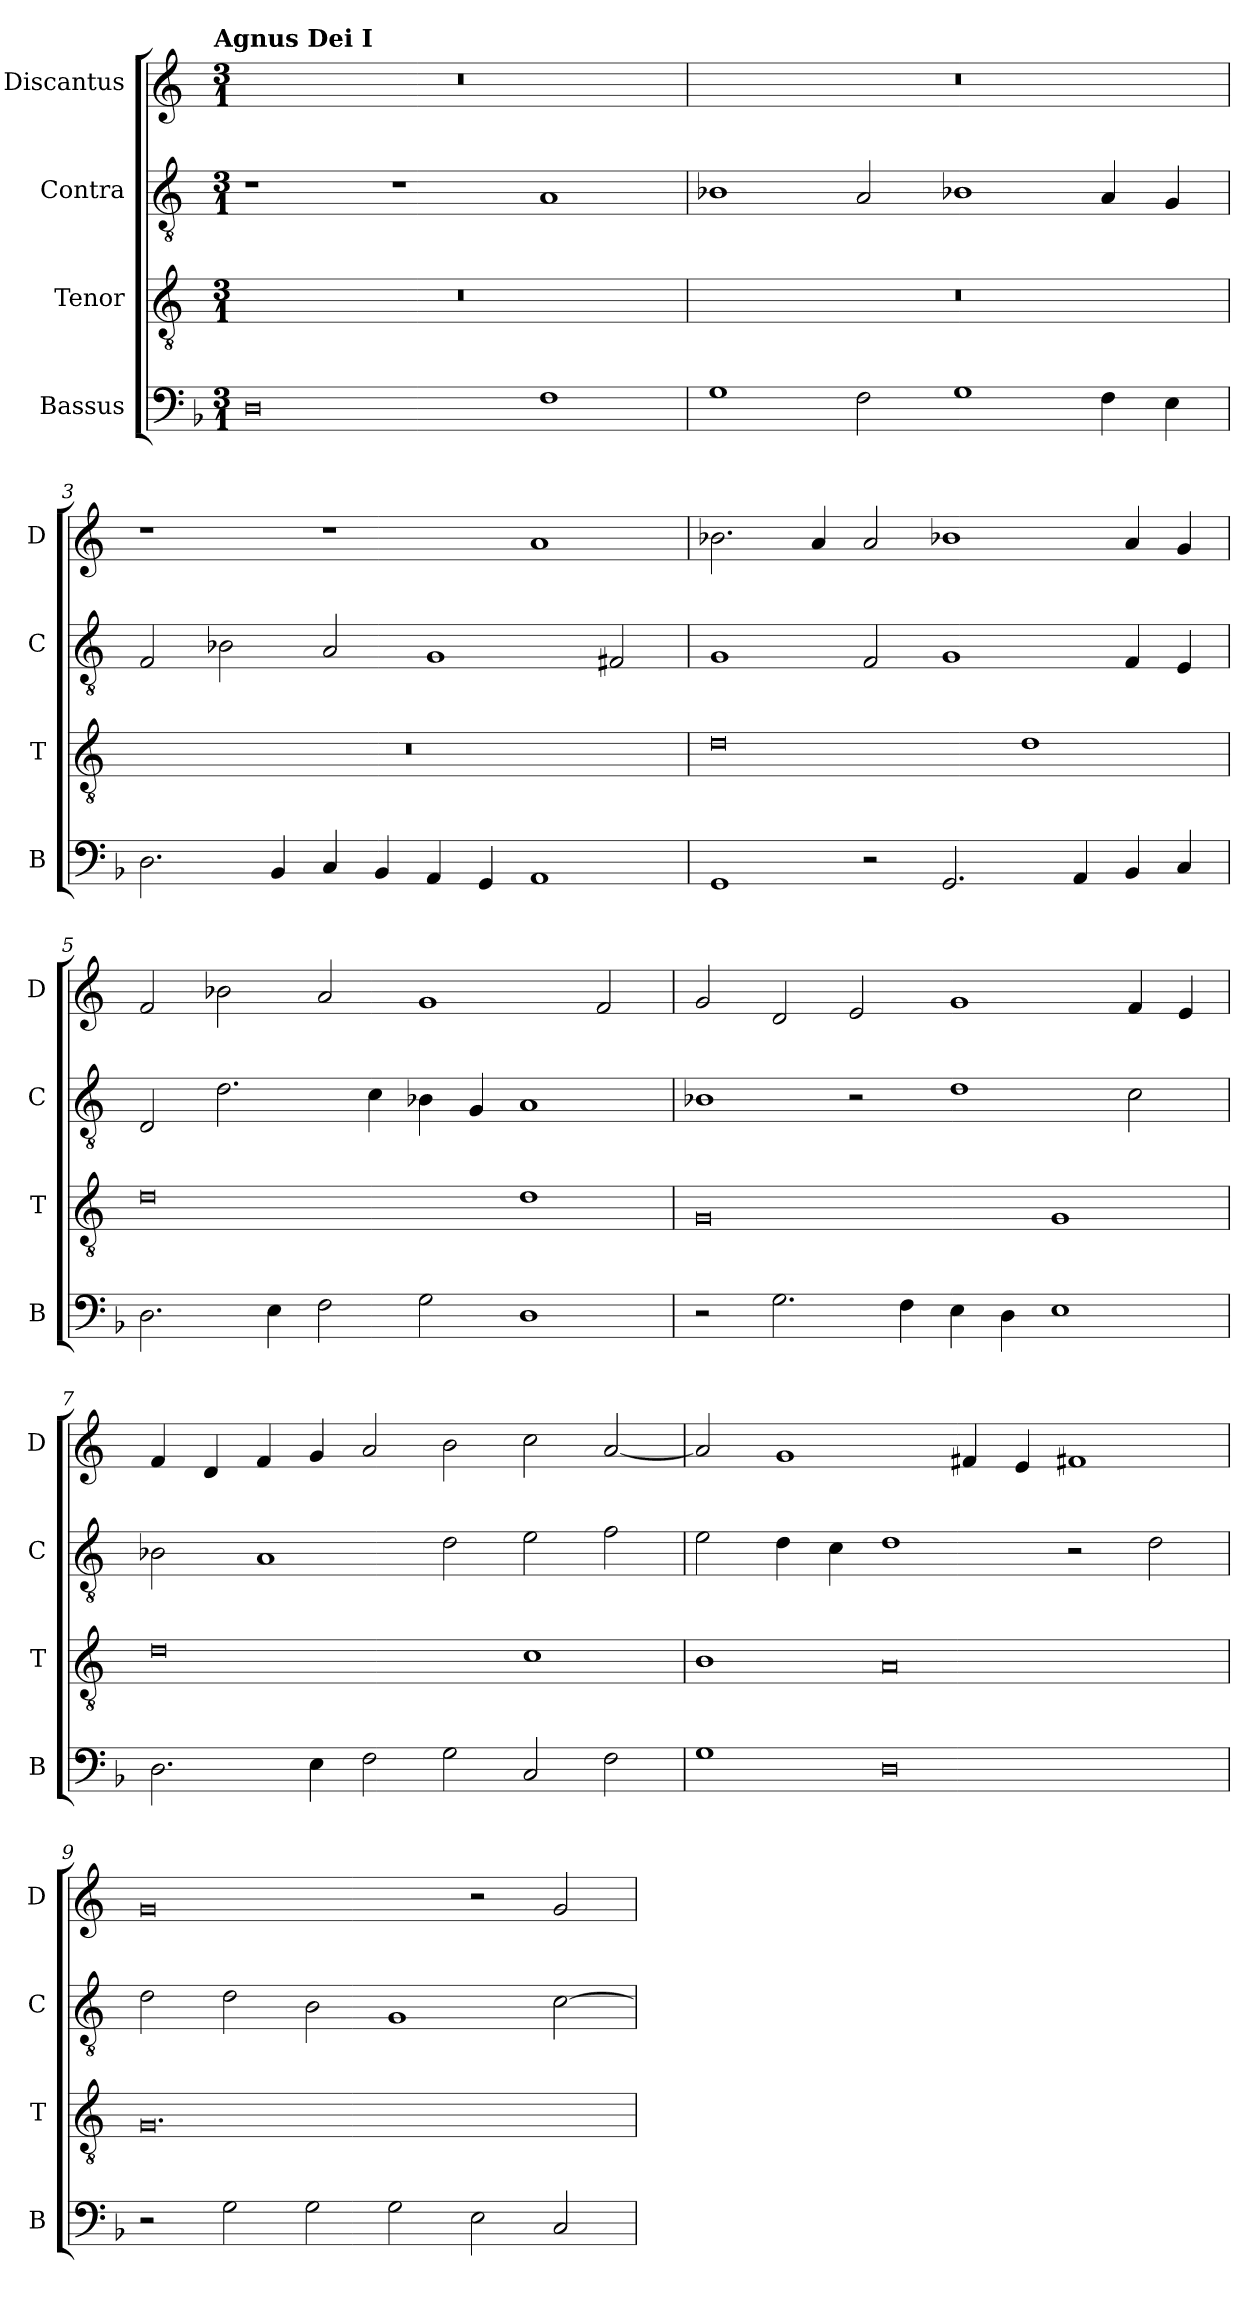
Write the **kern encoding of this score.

**kern	**kern	**kern	**kern
*part4	*part3	*part2	*part1
*staff4	*staff3	*staff2	*staff1
*I"Bassus	*I"Tenor	*I"Contra	*I"Discantus
*I'B	*I'T	*I'C	*I'D
*clefF4	*clefGv2	*clefGv2	*clefG2
*k[b-]	*k[]	*k[]	*k[]
!!LO:TX:omd:t=Agnus Dei I
*M3/1	*M3/1	*M3/1	*M3/1
=1	=1	=1	=1
0D	0.r	1r	0.r
.	.	1r	.
1F	.	1A	.
=2	=2	=2	=2
1G	0.r	1B-X	0.r
2F\	.	2A/	.
1G	.	1B-X	.
4F\	.	4A/	.
4E\	.	4G/	.
=3	=3	=3	=3
2.D\	0.r	2F/	1r
.	.	2B-X\	.
4BB-/	.	.	.
4C/	.	2A/	1r
4BB-/	.	.	.
4AA/	.	1G	.
4GG/	.	.	.
1AA	.	.	1a
.	.	2F#X/	.
=4	=4	=4	=4
1GG	0d	1G	2.b-X\
.	.	.	4a/
2r	.	2F/	2a/
2.GG/	.	1G	1b-X
.	1d	.	.
4AA/	.	.	.
4BB-/	.	4F/	4a/
4C/	.	4E/	4g/
=5	=5	=5	=5
2.D\	0d	2D/	2f/
.	.	2.d\	2b-X\
4E\	.	.	.
2F\	.	.	2a/
.	.	4c\	.
2G\	.	4B-X\	1g
.	.	4G/	.
1D	1d	1A	.
.	.	.	2f/
=6	=6	=6	=6
2r	0G	1B-X	2g/
2.G\	.	.	2d/
.	.	2r	2e/
4F\	.	.	.
4E\	.	1d	1g
4D\	.	.	.
1E	1G	.	.
.	.	2c\	4f/
.	.	.	4e/
=7	=7	=7	=7
2.D\	0d	2B-X\	4f/
.	.	.	4d/
.	.	1A	4f/
4E\	.	.	4g/
2F\	.	.	2a/
2G\	.	2d\	2b\
2C/	1c	2e\	2cc\
2F\	.	2f\	[2a/
=8	=8	=8	=8
1G	1B	2e\	2a/]
.	.	4d\	1g
.	.	4c\	.
0D	0A	1d	.
.	.	.	4f#X/
.	.	.	4e/
.	.	2r	1f#X
.	.	2d\	.
=9	=9	=9	=9
2r	0.G	2d\	0g
2G\	.	2d\	.
2G\	.	2B\	.
2G\	.	1G	.
2E\	.	.	2r
2C/	.	[2c\	2g/
=	=	=	=
*-	*-	*-	*-
